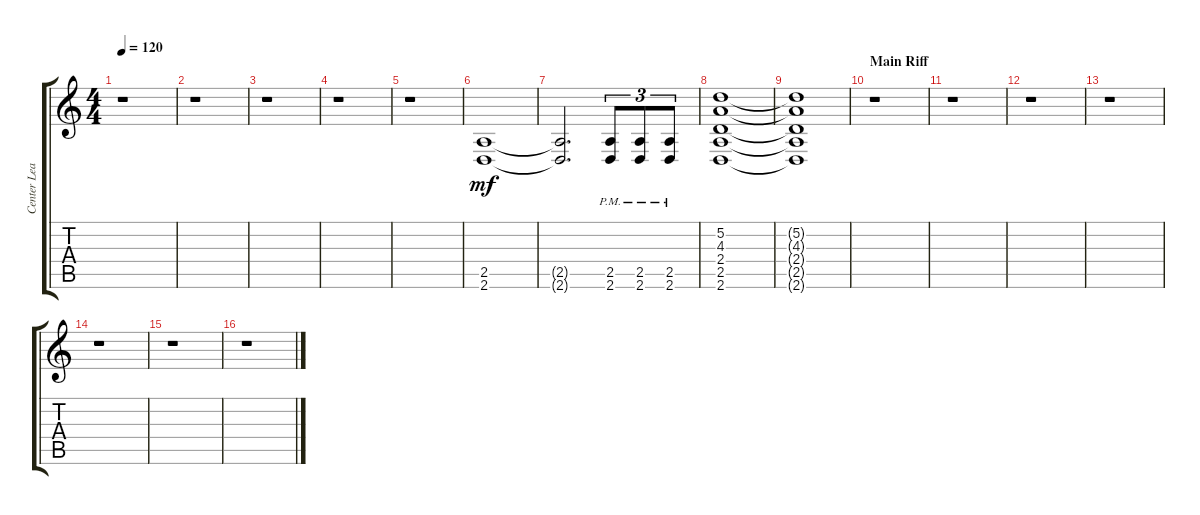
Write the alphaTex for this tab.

\track ("Center Lead" "Center Lea") {instrument overdrivenguitar}
\staff {score tabs}
\tuning (D4 A3 F3 C3 G2 C2) {hide}
\ts (4 4)
\tempo 120
\clef g2
\ks aminor
r.1{dy mf instrument overdrivenguitar} |
r.1 |
r.1 |
r.1 |
r.1 |
(2.5 2.6).1 |
(2.5{t} 2.6{t}).2{d} (2.5{pm} 2.6{pm}).8{tu (3 2)} (2.5{pm} 2.6{pm}).8{tu (3 2)} (2.5{pm} 2.6{pm}).8{tu (3 2)} |
(5.2 4.3 2.4 2.5 2.6).1 |
(5.2{t} 4.3{t} 2.4{t} 2.5{t} 2.6{t}).1 |
\section ("" "Main Riff")
r.1 |
r.1 |
r.1 |
r.1 |
r.1 |
r.1 |
r.1
